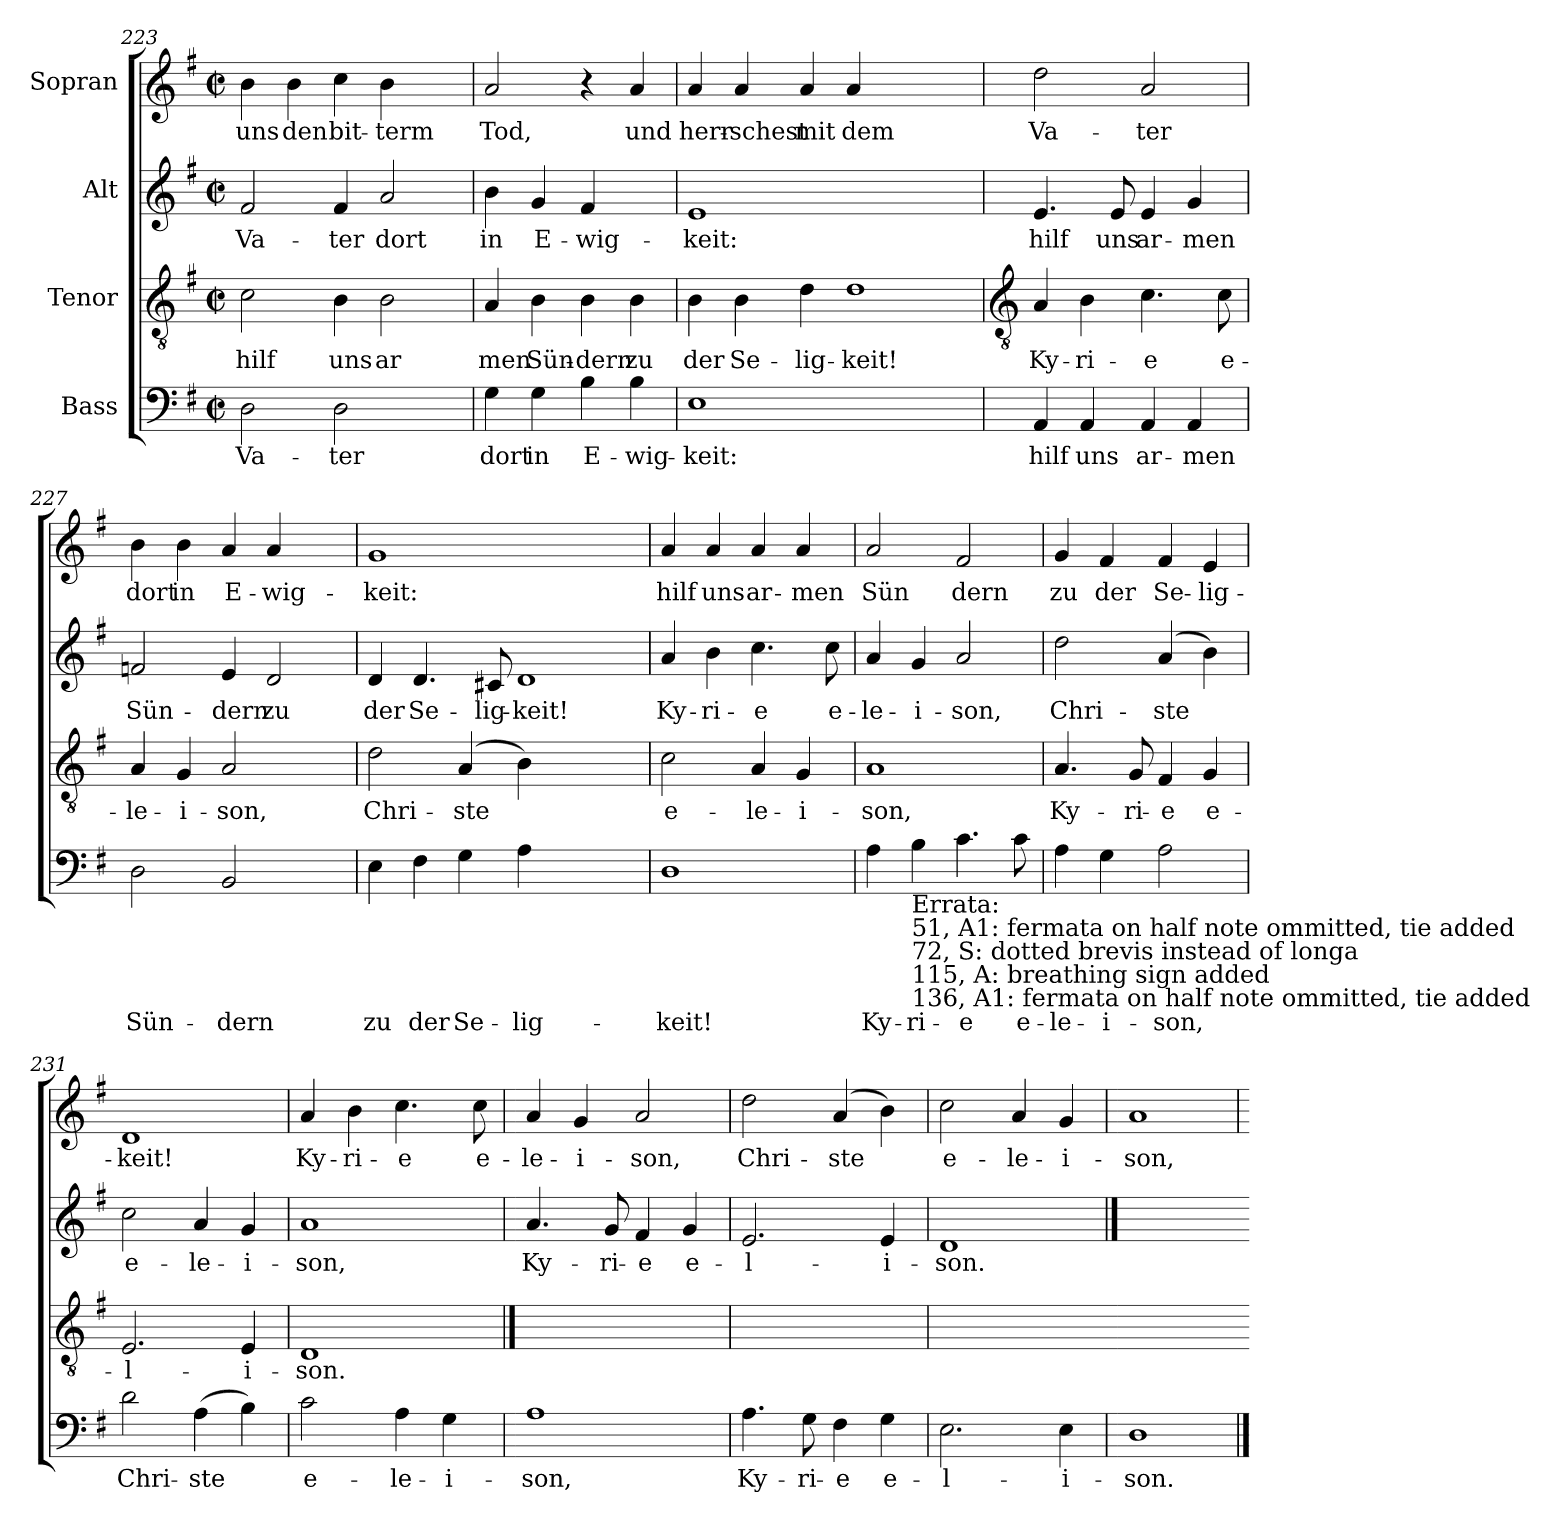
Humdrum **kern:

**kern	**text	**kern	**text	**kern	**text	**kern	**text
*part4	*part4	*part3	*part3	*part2	*part2	*part1	*part1
*staff4	*staff4	*staff3	*staff3	*staff2	*staff2	*staff1	*staff1
*I"Bass	*	*I"Tenor	*	*I"Alt	*	*I"Sopran	*
!!LO:LB:g=z
*clefF4	*	*clefGv2	*	*clefG2	*	*clefG2	*
*k[f#]	*	*k[f#]	*	*k[f#]	*	*k[f#]	*
*G:	*	*G:	*	*G:	*	*G:	*
*M2/2	*	*M2/2	*	*M2/2	*	*M2/2	*
*met(c|)	*	*met(c|)	*	*met(c|)	*	*met(c|)	*
=223	=223	=223	=223	=223	=223	=223	=223
!	!LO:LY:b	!	!LO:LY:b	!	!LO:LY:b	!	!LO:LY:b
2D	Va-	2c	hilf	2f#	Va-	4b	uns
!	!	!	!	!	!	!	!LO:LY:b
.	.	.	.	.	.	4b	den
!	!LO:LY:b	!	!LO:LY:b	!	!LO:LY:b	!	!LO:LY:b
2D	-ter	4B	uns	4f#	-ter	4cc	bit-
!	!	!	!LO:LY:b	!	!LO:LY:b	!	!LO:LY:b
.	.	2B	ar	2a	dort	4b	-term
4ryy	.	.	.	.	.	4ryy	.
=224	=224	=224	=224	=224	=224	=224	=224
!	!LO:LY:b	!	!LO:LY:b	!	!LO:LY:b	!	!LO:LY:b
4G	dort	4A	men	4b	in	2a	Tod,
!	!LO:LY:b	!	!LO:LY:b	!	!LO:LY:b	!	!
4G	in	4B	Sün-	4g	E-	.	.
!	!LO:LY:b	!	!LO:LY:b	!	!LO:LY:b	!	!
4B	E-	4B	-dern	4f#	-wig-	4r	.
!	!LO:LY:b	!	!LO:LY:b	!	!	!	!LO:LY:b
4B	-wig-	4B	zu	4ryy	.	4a	und
!!LO:LB:g=z
=225	=225	=225	=225	=225	=225	=225	=225
!	!LO:LY:b	!	!LO:LY:b	!	!LO:LY:b	!	!LO:LY:b
1E	-keit:	4B	der	1e	-keit:	4a	herr-
!	!	!	!LO:LY:b	!	!	!	!LO:LY:b
.	.	4B	Se-	.	.	4a	-schest
!	!	!	!LO:LY:b	!	!	!	!LO:LY:b
.	.	4d	-lig-	.	.	4a	mit
!	!	!	!LO:LY:b	!	!	!	!LO:LY:b
.	.	1d	-keit!	.	.	4a	dem
2.ryy	.	.	.	2.ryy	.	2.ryy	.
!!LO:LB:g=z
=226	=226	=226	=226	=226	=226	=226	=226
*	*	*clefGv2	*	*	*	*	*
!	!LO:LY:b	!	!LO:LY:b	!	!LO:LY:b	!	!LO:LY:b
4AA	hilf	4A	Ky-	4.e	hilf	2dd	Va-
!	!LO:LY:b	!	!LO:LY:b	!	!	!	!
4AA	uns	4B	-ri-	.	.	.	.
!	!	!	!	!	!LO:LY:b	!	!
.	.	.	.	8e	uns	.	.
!	!LO:LY:b	!	!LO:LY:b	!	!LO:LY:b	!	!LO:LY:b
4AA	ar-	4.c	-e	4e	ar-	2a	-ter
!	!LO:LY:b	!	!	!	!LO:LY:b	!	!
4AA	-men	.	.	4g	-men	.	.
!	!	!	!LO:LY:b	!	!	!	!
.	.	8c	e-	.	.	.	.
=227	=227	=227	=227	=227	=227	=227	=227
!	!LO:LY:b	!	!LO:LY:b	!	!LO:LY:b	!	!LO:LY:b
2D	Sün-	4A	-le-	2fn	Sün-	4b	dort
!	!	!	!LO:LY:b	!	!	!	!LO:LY:b
.	.	4G	-i-	.	.	4b	in
!	!LO:LY:b	!	!LO:LY:b	!	!LO:LY:b	!	!LO:LY:b
2BB	-dern	2A	-son,	4e	-dern	4a	E-
!	!	!	!	!	!LO:LY:b	!	!LO:LY:b
.	.	.	.	2d	zu	4a	-wig-
4ryy	.	4ryy	.	.	.	4ryy	.
!!LO:LB:g=z
=228	=228	=228	=228	=228	=228	=228	=228
!	!LO:LY:b	!	!LO:LY:b	!	!LO:LY:b	!	!LO:LY:b
4E	zu	2d	Chri-	4d	der	1g	-keit:
!	!LO:LY:b	!	!	!	!LO:LY:b	!	!
4F#	der	.	.	4.d	Se-	.	.
!	!LO:LY:b	!	!LO:LY:b	!	!	!	!
4G	Se-	(>4A	-ste	.	.	.	.
!	!	!	!	!	!LO:LY:b	!	!
.	.	.	.	8c#X	-lig-	.	.
!	!LO:LY:b	!	!	!	!LO:LY:b	!	!
4A	-lig-	4B)	.	1d	-keit!	.	.
2.ryy	.	2.ryy	.	.	.	2.ryy	.
!!LO:LB:g=z
=229	=229	=229	=229	=229	=229	=229	=229
!	!LO:LY:b	!	!LO:LY:b	!	!LO:LY:b	!	!LO:LY:b
1D	-keit!	2c	e-	4a	Ky-	4a	hilf
!	!	!	!	!	!LO:LY:b	!	!LO:LY:b
.	.	.	.	4b	-ri-	4a	uns
!	!	!	!LO:LY:b	!	!LO:LY:b	!	!LO:LY:b
.	.	4A	-le-	4.cc	-e	4a	ar-
!	!	!	!LO:LY:b	!	!	!	!LO:LY:b
.	.	4G	-i-	.	.	4a	-men
!	!	!	!	!	!LO:LY:b	!	!
.	.	.	.	8cc	e-	.	.
!!LO:LB:g=z
=230A	=230A	=230A	=230A	=230A	=230A	=230A	=230A
!	!LO:LY:b	!	!LO:LY:b	!	!LO:LY:b	!	!LO:LY:b
4A	Ky-	1A	-son,	4a	-le-	2a	Sün
!LO:TX:b:t=Errata&colon;\n51, A1&colon; fermata on half note ommitted, tie added\n72, S&colon; dotted brevis instead of longa\n115, A&colon; breathing sign added\n136, A1&colon; fermata on half note ommitted, tie added	!	!	!	!	!	!	!
!	!LO:LY:b	!	!	!	!LO:LY:b	!	!
4B	-ri-	.	.	4g	-i-	.	.
!	!LO:LY:b	!	!	!	!LO:LY:b	!	!LO:LY:b
4.c	-e	.	.	2a	-son,	2f#	dern
!	!LO:LY:b	!	!	!	!	!	!
8c	e-	.	.	.	.	.	.
=230B	=230B	=230B	=230B	=230B	=230B	=230B	=230B
!	!LO:LY:b	!	!LO:LY:b	!	!LO:LY:b	!	!LO:LY:b
4A	-le-	4.A	Ky-	2dd	Chri-	4g	zu
!	!LO:LY:b	!	!	!	!	!	!LO:LY:b
4G	-i-	.	.	.	.	4f#	der
!	!	!	!LO:LY:b	!	!	!	!
.	.	8G	-ri-	.	.	.	.
!	!LO:LY:b	!	!LO:LY:b	!	!LO:LY:b	!	!LO:LY:b
2A	-son,	4F#	-e	(>4a	-ste	4f#	Se-
!	!	!	!LO:LY:b	!	!	!	!LO:LY:b
.	.	4G	e-	4b)	.	4e	-lig-
=231A	=231A	=231A	=231A	=231A	=231A	=231A	=231A
!	!LO:LY:b	!	!LO:LY:b	!	!LO:LY:b	!	!LO:LY:b
2d	Chri-	2.E	-l-	2cc	e-	1d	-keit!
!	!LO:LY:b	!	!	!	!LO:LY:b	!	!
(>4A	-ste	.	.	4a	-le-	.	.
!	!	!	!LO:LY:b	!	!LO:LY:b	!	!
4B)	.	4E	-i-	4g	-i-	.	.
!!LO:LB:g=z
=232	=232	=232	=232	=232	=232	=232	=232
!	!LO:LY:b	!	!LO:LY:b	!	!LO:LY:b	!	!LO:LY:b
2c	e-	1D	-son.	1a	-son,	4a	Ky-
!	!	!	!	!	!	!	!LO:LY:b
.	.	.	.	.	.	4b	-ri-
!	!LO:LY:b	!	!	!	!	!	!LO:LY:b
4A	-le-	.	.	.	.	4.cc	-e
!	!LO:LY:b	!	!	!	!	!	!
4G	-i-	.	.	.	.	.	.
!	!	!	!	!	!	!	!LO:LY:b
.	.	.	.	.	.	8cc	e-
=233	=233	==233	=233	=233	=233	=233	=233
!	!LO:LY:b	!	!	!	!LO:LY:b	!	!LO:LY:b
1A	-son,	1ryy	.	4.a	Ky-	4a	-le-
!	!	!	!	!	!	!	!LO:LY:b
.	.	.	.	.	.	4g	-i-
!	!	!	!	!	!LO:LY:b	!	!
.	.	.	.	8g	-ri-	.	.
!	!	!	!	!	!LO:LY:b	!	!LO:LY:b
.	.	.	.	4f#	-e	2a	-son,
!	!	!	!	!	!LO:LY:b	!	!
.	.	.	.	4g	e-	.	.
=234	=234	=234	=234	=234	=234	=234	=234
!	!LO:LY:b	!	!	!	!LO:LY:b	!	!LO:LY:b
4.A	Ky-	1ryy	.	2.e	-l-	2dd	Chri-
!	!LO:LY:b	!	!	!	!	!	!
8G	-ri-	.	.	.	.	.	.
!	!LO:LY:b	!	!	!	!	!	!LO:LY:b
4F#	-e	.	.	.	.	(>4a	-ste
!	!LO:LY:b	!	!	!	!LO:LY:b	!	!
4G	e-	.	.	4e	-i-	4b)	.
=235	=235	=235	=235	=235	=235	=235	=235
!	!LO:LY:b	!	!	!	!LO:LY:b	!	!LO:LY:b
2.E	-l-	1ryy	.	1d	-son.	2cc	e-
!	!	!	!	!	!	!	!LO:LY:b
.	.	.	.	.	.	4a	-le-
!	!LO:LY:b	!	!	!	!	!	!LO:LY:b
4E	-i-	.	.	.	.	4g	-i-
=236	=236	=236	=236	==236	=236	=236	=236
!	!LO:LY:b	!	!	!	!	!	!LO:LY:b
1D	-son.	1ryy	.	1ryy	.	1a	-son,
==	=	=	=	=	=	=	=
*-	*-	*-	*-	*-	*-	*-	*-
